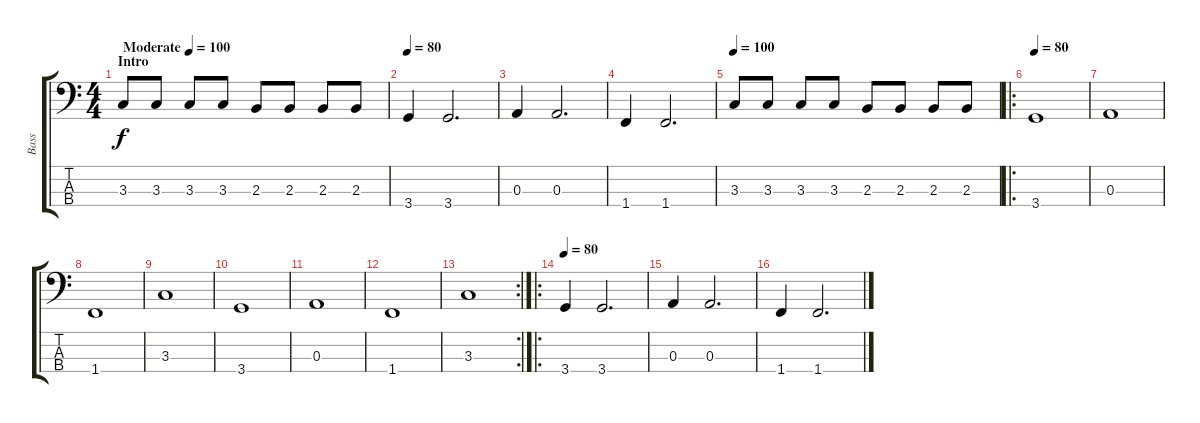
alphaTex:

\track ("Bass" "Bass") {instrument electricbassfinger}
\staff {score tabs}
\tuning (G2 D2 A1 E1) {hide}
\ts (4 4)
\section ("" "Intro")
\tempo (100 "Moderate")
\clef f4
\ks c
3.3.8{dy f instrument electricbassfinger} 3.3.8 3.3.8 3.3.8 2.3.8 2.3.8 2.3.8 2.3.8 |
\tempo 80
3.4.4 3.4.2{d} |
0.3.4 0.3.2{d} |
1.4.4 1.4.2{d} |
\tempo 100
3.3.8 3.3.8 3.3.8 3.3.8 2.3.8 2.3.8 2.3.8 2.3.8 |
\ro
\tempo 80
3.4.1 |
0.3.1 |
1.4.1 |
3.3.1 |
3.4.1 |
0.3.1 |
1.4.1 |
\rc 2
3.3.1 |
\ro
\tempo 80
3.4.4 3.4.2{d} |
0.3.4 0.3.2{d} |
1.4.4 1.4.2{d}
